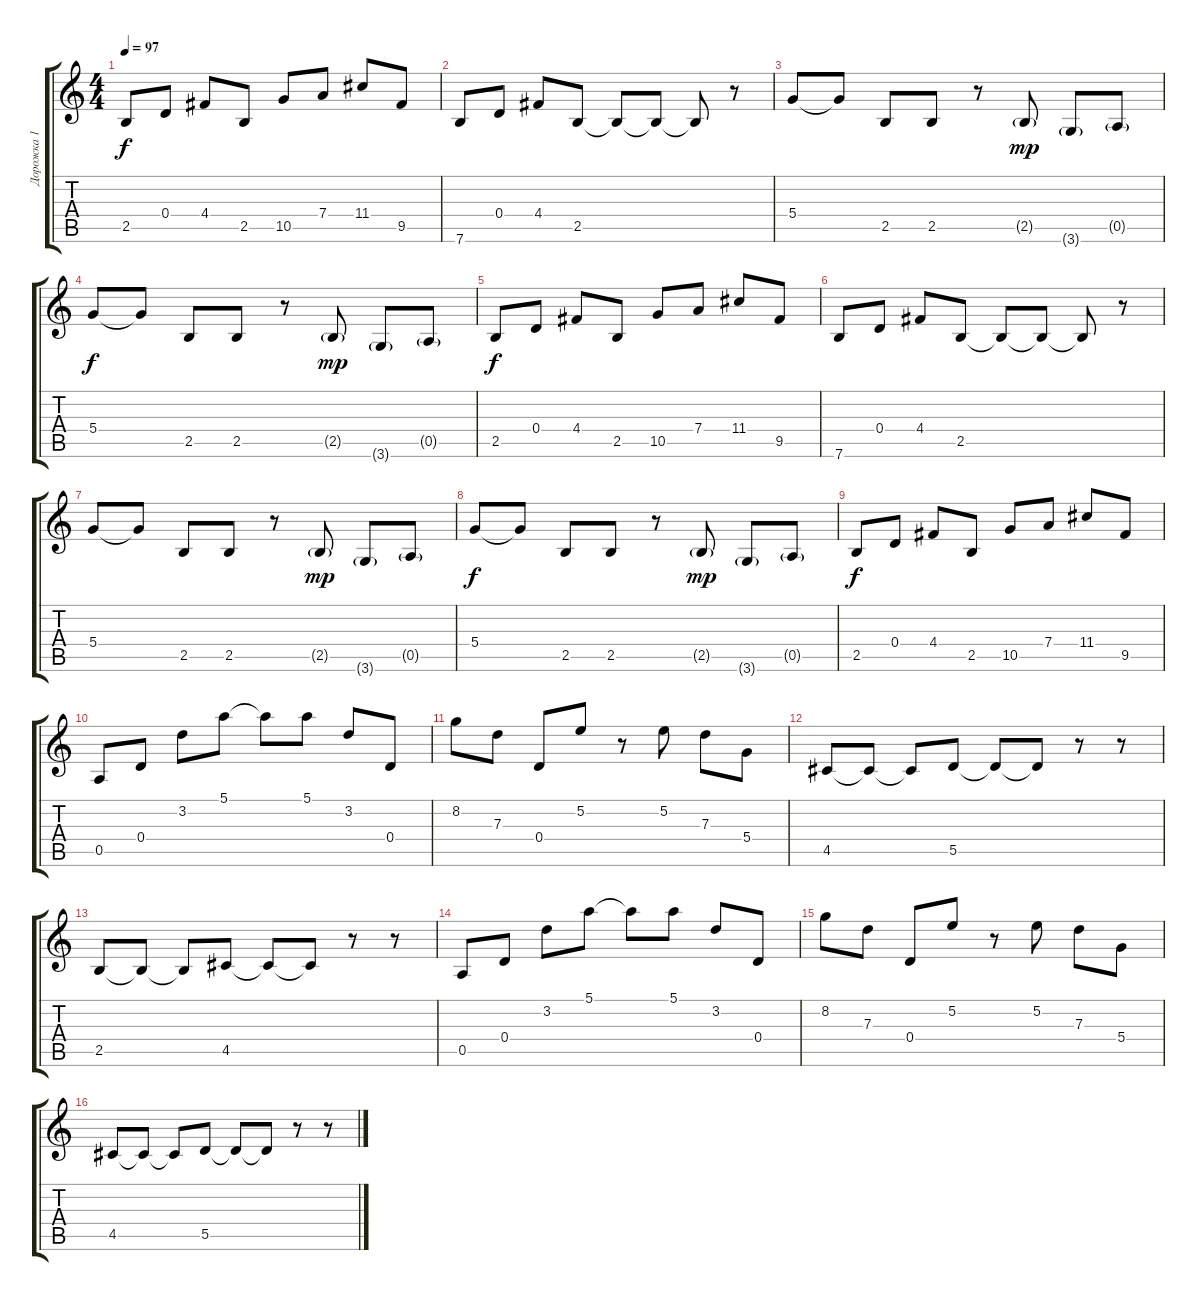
\track ("Дорожка 1" "Дорожка 1") {instrument electricguitarclean}
\staff {score tabs}
\tuning (E4 B3 G3 D3 A2 E2) {hide}
\ts (4 4)
\tempo 97
\clef g2
\ks c
2.5.8{dy f} 0.4.8 4.4.8 2.5.8 10.5.8 7.4.8 11.4.8 9.5.8 |
7.6.8 0.4.8 4.4.8 2.5.8 2.5{t}.8 2.5{t}.8 2.5{t}.8 r.8 |
5.4.8 5.4{t}.8 2.5.8 2.5.8 r.8 2.5{g}.8{dy mp} 3.6{g}.8 0.5{g}.8 |
5.4.8{dy f} 5.4{t}.8 2.5.8 2.5.8 r.8 2.5{g}.8{dy mp} 3.6{g}.8 0.5{g}.8 |
2.5.8{dy f} 0.4.8 4.4.8 2.5.8 10.5.8 7.4.8 11.4.8 9.5.8 |
7.6.8 0.4.8 4.4.8 2.5.8 2.5{t}.8 2.5{t}.8 2.5{t}.8 r.8 |
5.4.8 5.4{t}.8 2.5.8 2.5.8 r.8 2.5{g}.8{dy mp} 3.6{g}.8 0.5{g}.8 |
5.4.8{dy f} 5.4{t}.8 2.5.8 2.5.8 r.8 2.5{g}.8{dy mp} 3.6{g}.8 0.5{g}.8 |
2.5.8{dy f} 0.4.8 4.4.8 2.5.8 10.5.8 7.4.8 11.4.8 9.5.8 |
0.5.8 0.4.8 3.2.8 5.1.8 5.1{t}.8 5.1.8 3.2.8 0.4.8 |
8.2.8 7.3.8 0.4.8 5.2.8 r.8 5.2.8 7.3.8 5.4.8 |
4.5.8 4.5{t}.8 4.5{t}.8 5.5.8 5.5{t}.8 5.5{t}.8 r.8 r.8 |
2.5.8 2.5{t}.8 2.5{t}.8 4.5.8 4.5{t}.8 4.5{t}.8 r.8 r.8 |
0.5.8 0.4.8 3.2.8 5.1.8 5.1{t}.8 5.1.8 3.2.8 0.4.8 |
8.2.8 7.3.8 0.4.8 5.2.8 r.8 5.2.8 7.3.8 5.4.8 |
4.5.8 4.5{t}.8 4.5{t}.8 5.5.8 5.5{t}.8 5.5{t}.8 r.8 r.8
